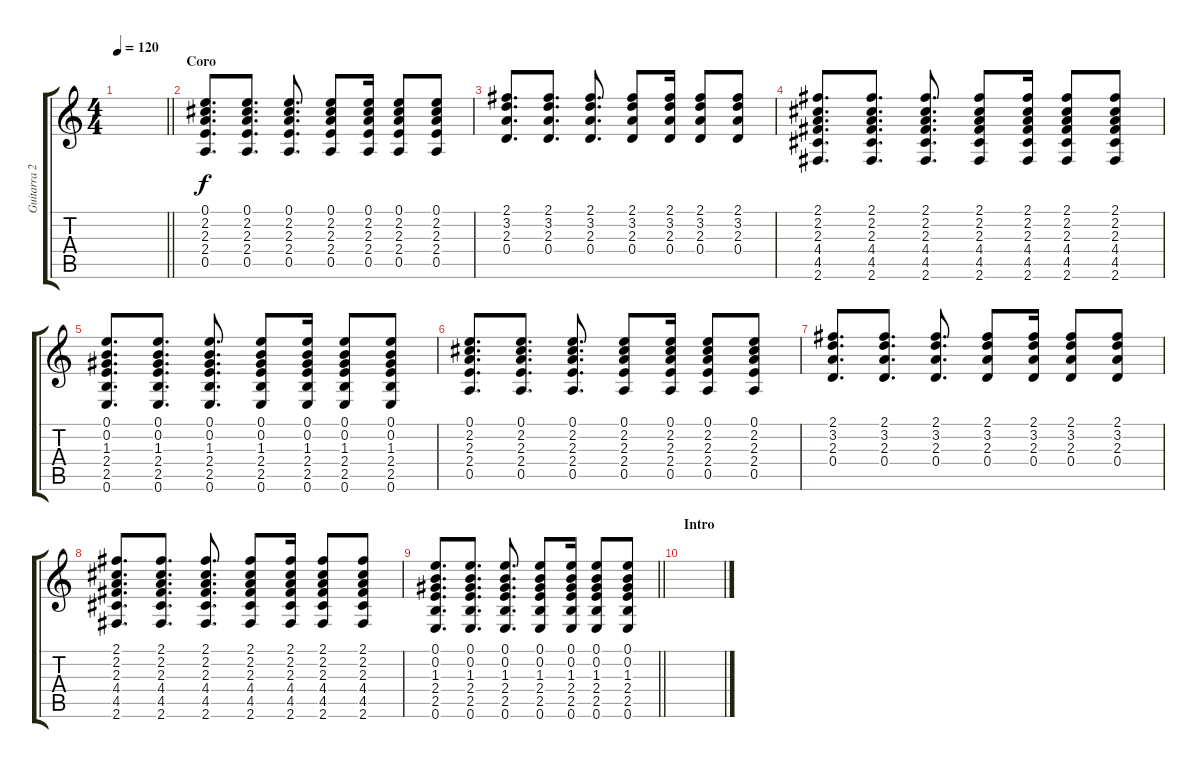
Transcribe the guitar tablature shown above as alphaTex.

\track ("Guitarra 2" "Guitarra 2") {instrument acousticguitarsteel}
\staff {score tabs}
\tuning (E4 B3 G3 D3 A2 E2) {hide}
\ts (4 4)
\tempo 120
\clef g2
\barLineRight lightlight
\ks c
|
\section ("" "Coro")
(0.1 2.2 2.3 2.4 0.5).8{d} (0.1 2.2 2.3 2.4 0.5).8{d} (0.1 2.2 2.3 2.4 0.5).8{d} (0.1 2.2 2.3 2.4 0.5).8 (0.1 2.2 2.3 2.4 0.5).16 (0.1 2.2 2.3 2.4 0.5).8 (0.1 2.2 2.3 2.4 0.5).8 |
(2.1 3.2 2.3 0.4).8{d} (2.1 3.2 2.3 0.4).8{d} (2.1 3.2 2.3 0.4).8{d} (2.1 3.2 2.3 0.4).8 (2.1 3.2 2.3 0.4).16 (2.1 3.2 2.3 0.4).8 (2.1 3.2 2.3 0.4).8 |
(2.1 2.2 2.3 4.4 4.5 2.6).8{d} (2.1 2.2 2.3 4.4 4.5 2.6).8{d} (2.1 2.2 2.3 4.4 4.5 2.6).8{d} (2.1 2.2 2.3 4.4 4.5 2.6).8 (2.1 2.2 2.3 4.4 4.5 2.6).16 (2.1 2.2 2.3 4.4 4.5 2.6).8 (2.1 2.2 2.3 4.4 4.5 2.6).8 |
(0.1 0.2 1.3 2.4 2.5 0.6).8{d} (0.1 0.2 1.3 2.4 2.5 0.6).8{d} (0.1 0.2 1.3 2.4 2.5 0.6).8{d} (0.1 0.2 1.3 2.4 2.5 0.6).8 (0.1 0.2 1.3 2.4 2.5 0.6).16 (0.1 0.2 1.3 2.4 2.5 0.6).8 (0.1 0.2 1.3 2.4 2.5 0.6).8 |
(0.1 2.2 2.3 2.4 0.5).8{d} (0.1 2.2 2.3 2.4 0.5).8{d} (0.1 2.2 2.3 2.4 0.5).8{d} (0.1 2.2 2.3 2.4 0.5).8 (0.1 2.2 2.3 2.4 0.5).16 (0.1 2.2 2.3 2.4 0.5).8 (0.1 2.2 2.3 2.4 0.5).8 |
(2.1 3.2 2.3 0.4).8{d} (2.1 3.2 2.3 0.4).8{d} (2.1 3.2 2.3 0.4).8{d} (2.1 3.2 2.3 0.4).8 (2.1 3.2 2.3 0.4).16 (2.1 3.2 2.3 0.4).8 (2.1 3.2 2.3 0.4).8 |
(2.1 2.2 2.3 4.4 4.5 2.6).8{d} (2.1 2.2 2.3 4.4 4.5 2.6).8{d} (2.1 2.2 2.3 4.4 4.5 2.6).8{d} (2.1 2.2 2.3 4.4 4.5 2.6).8 (2.1 2.2 2.3 4.4 4.5 2.6).16 (2.1 2.2 2.3 4.4 4.5 2.6).8 (2.1 2.2 2.3 4.4 4.5 2.6).8 |
\barLineRight lightlight
(0.1 0.2 1.3 2.4 2.5 0.6).8{d} (0.1 0.2 1.3 2.4 2.5 0.6).8{d} (0.1 0.2 1.3 2.4 2.5 0.6).8{d} (0.1 0.2 1.3 2.4 2.5 0.6).8 (0.1 0.2 1.3 2.4 2.5 0.6).16 (0.1 0.2 1.3 2.4 2.5 0.6).8 (0.1 0.2 1.3 2.4 2.5 0.6).8 |
\section ("" "Intro")
